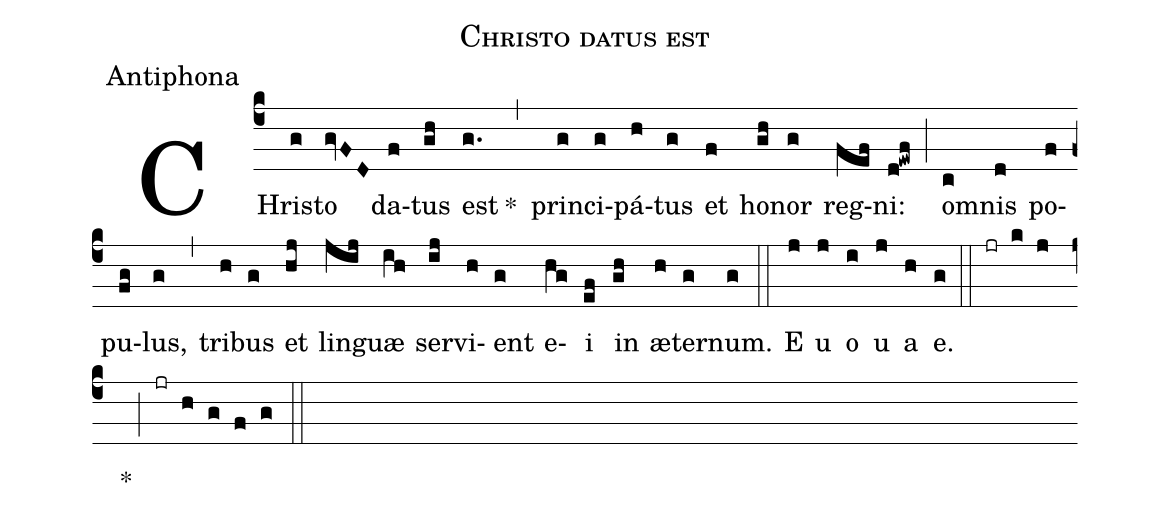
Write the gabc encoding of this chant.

name:Christo datus est;
office-part:Antiphona;
%%
(c4)CHris(g)to(gvFD) da(f)tus(gh) est(g.)* (,)
prin(g)ci(g)pá(h)tus(g) et(f) ho(gh)nor(g) reg(fef)ni:(d!ewf) (;)
om(c)nis(d) po(f)pu(fg)lus,(g) (,)
tri(h)bus(g) et(hj) lin(jij)guæ(ih) ser(ij)vi(h)ent(g) e(hg)i(ef) in(gh) æ(h)ter(g)num.(g) (::) E(j) u(j) o(i) u(j) a(h) e.(g) (::) (jr k j)() *(;) (jr h g f g)(::)
